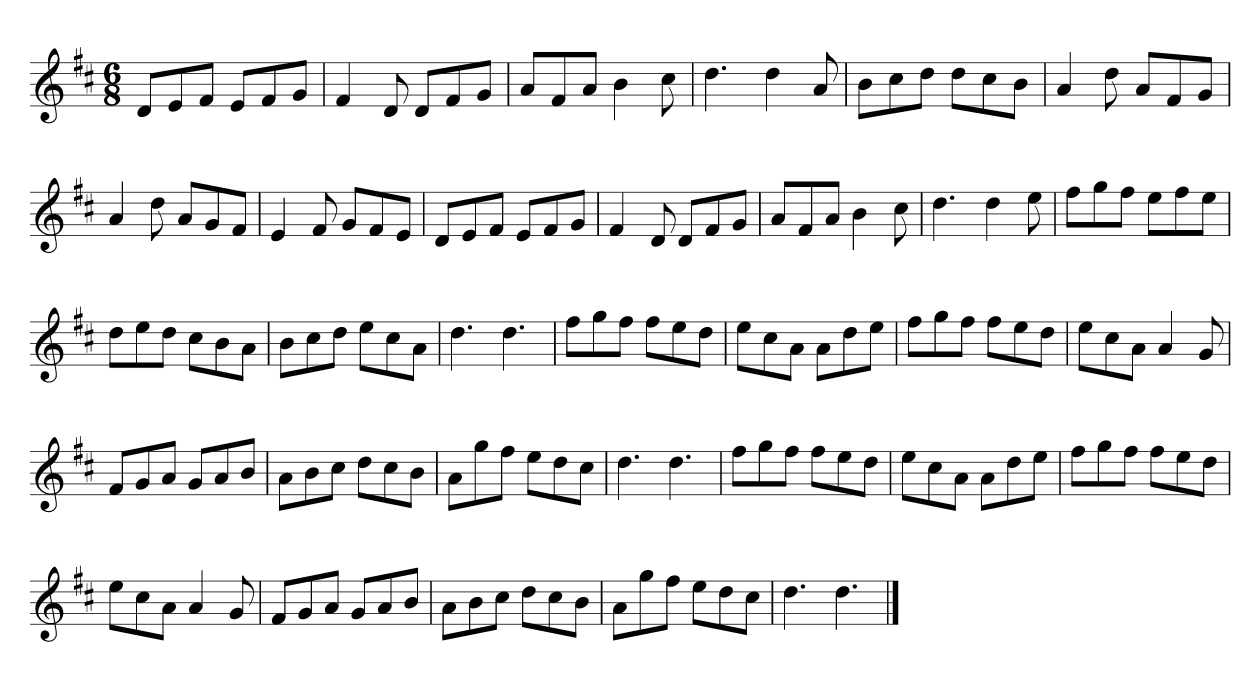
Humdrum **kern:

**kern
*part1
*staff1
*clefG2
*k[f#c#]
*M6/8
=
8d/L
8e/
8f#/J
8e/L
8f#/
8g/J
=
4f#/
8d/
8d/L
8f#/
8g/J
=
8a/L
8f#/
8a/J
4b\
8cc#\
=
4.dd\
4dd\
8a/
=
8b\L
8cc#\
8dd\J
8dd\L
8cc#\
8b\J
=
4a/
8dd\
8a/L
8f#/
8g/J
=
4a/
8dd\
8a/L
8g/
8f#/J
=
4e/
8f#/
8g/L
8f#/
8e/J
=
8d/L
8e/
8f#/J
8e/L
8f#/
8g/J
=
4f#/
8d/
8d/L
8f#/
8g/J
=
8a/L
8f#/
8a/J
4b\
8cc#\
=
4.dd\
4dd\
8ee\
=
8ff#\L
8gg\
8ff#\J
8ee\L
8ff#\
8ee\J
=
8dd\L
8ee\
8dd\J
8cc#\L
8b\
8a\J
=
8b\L
8cc#\
8dd\J
8ee\L
8cc#\
8a\J
=
4.dd\
4.dd\
=
8ff#\L
8gg\
8ff#\J
8ff#\L
8ee\
8dd\J
=
8ee\L
8cc#\
8a\J
8a\L
8dd\
8ee\J
=
8ff#\L
8gg\
8ff#\J
8ff#\L
8ee\
8dd\J
=
8ee\L
8cc#\
8a\J
4a/
8g/
=
8f#/L
8g/
8a/J
8g/L
8a/
8b/J
=
8a\L
8b\
8cc#\J
8dd\L
8cc#\
8b\J
=
8a\L
8gg\
8ff#\J
8ee\L
8dd\
8cc#\J
=
4.dd\
4.dd\
=
8ff#\L
8gg\
8ff#\J
8ff#\L
8ee\
8dd\J
=
8ee\L
8cc#\
8a\J
8a\L
8dd\
8ee\J
=
8ff#\L
8gg\
8ff#\J
8ff#\L
8ee\
8dd\J
=
8ee\L
8cc#\
8a\J
4a/
8g/
=
8f#/L
8g/
8a/J
8g/L
8a/
8b/J
=
8a\L
8b\
8cc#\J
8dd\L
8cc#\
8b\J
=
8a\L
8gg\
8ff#\J
8ee\L
8dd\
8cc#\J
=
4.dd\
4.dd\
==
*-
